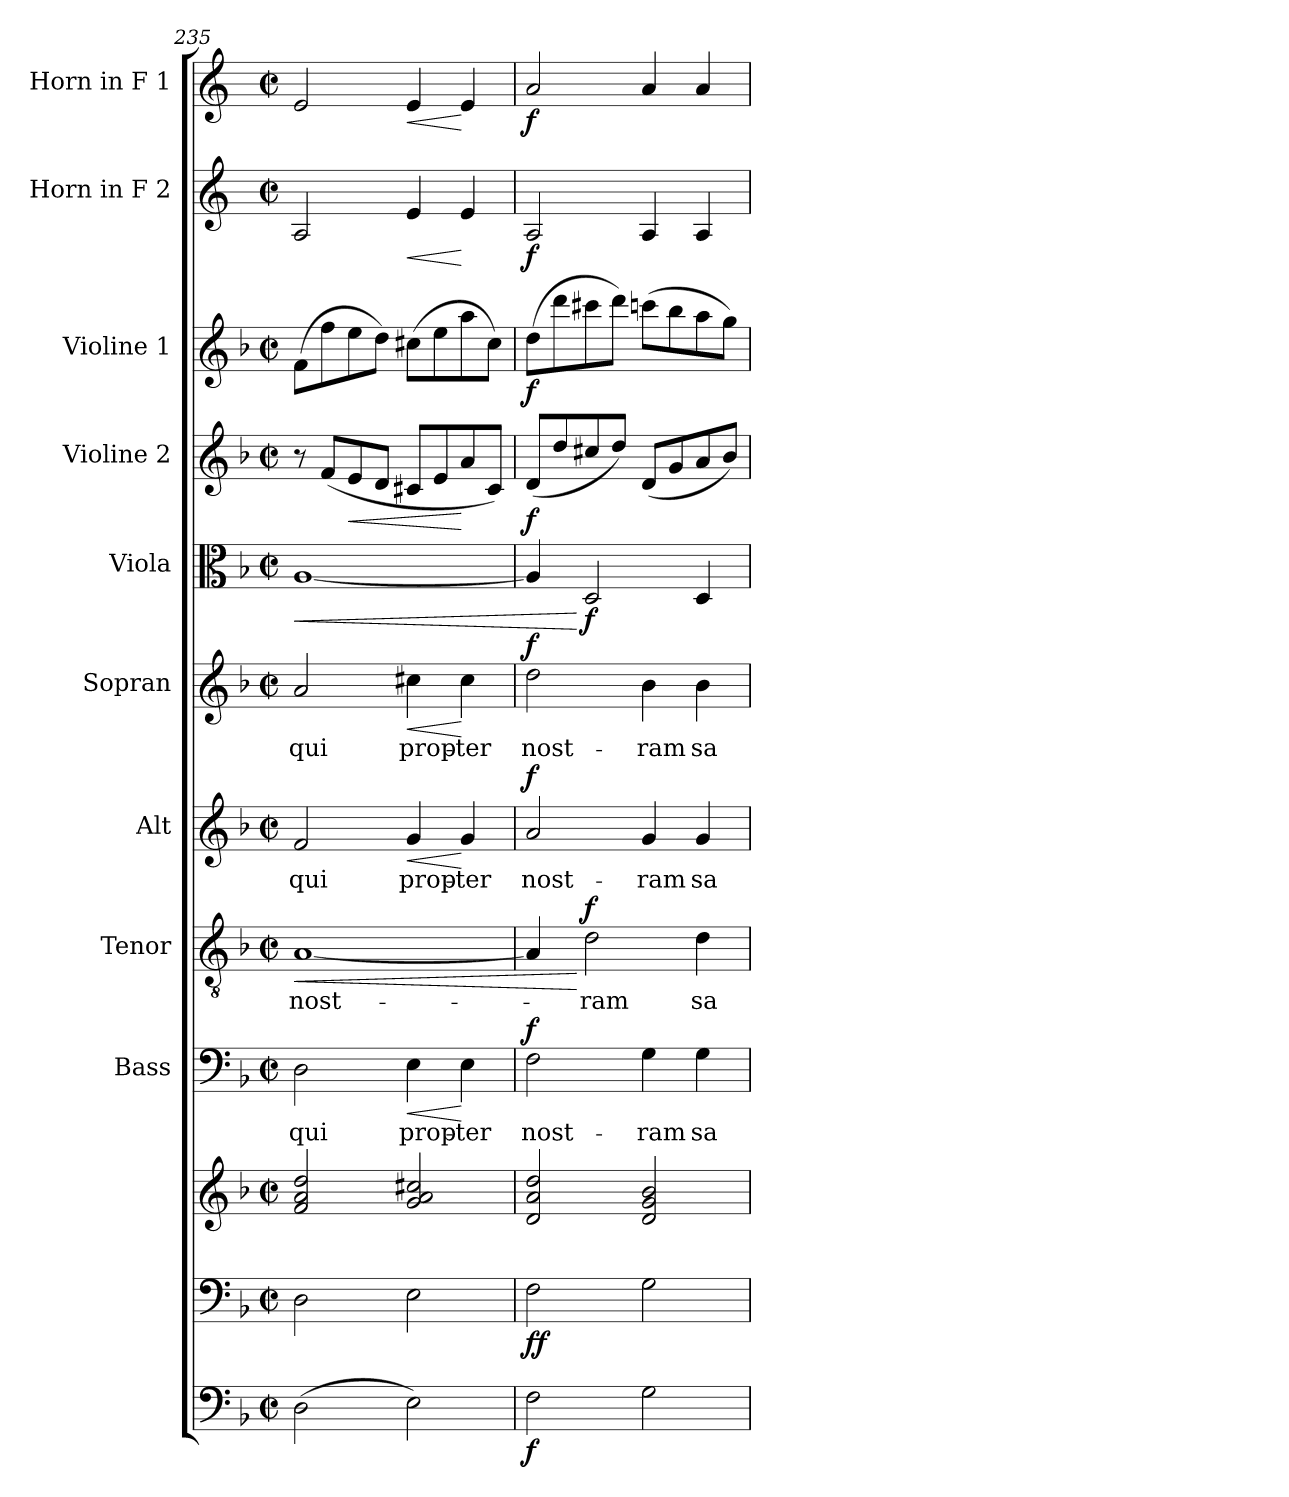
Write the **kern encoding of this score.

**kern	**dynam	**kern	**kern	**dynam	**kern	**text	**dynam	**kern	**text	**dynam	**kern	**text	**dynam	**kern	**text	**dynam	**kern	**dynam	**kern	**dynam	**kern	**dynam	**kern	**dynam	**kern	**dynam
*part11	*part11	*part10	*part10	*part10	*part9	*part9	*part9	*part8	*part8	*part8	*part7	*part7	*part7	*part6	*part6	*part6	*part5	*part5	*part4	*part4	*part3	*part3	*part2	*part2	*part1	*part1
*staff12	*staff12	*staff11	*staff10	*staff10/11	*staff9	*staff9	*staff9	*staff8	*staff8	*staff8	*staff7	*staff7	*staff7	*staff6	*staff6	*staff6	*staff5	*staff5	*staff4	*staff4	*staff3	*staff3	*staff2	*staff2	*staff1	*staff1
*	*	*	*	*	*I"Bass	*	*	*I"Tenor	*	*	*I"Alt	*	*	*I"Sopran	*	*	*I"Viola	*	*I"Violine 2	*	*I"Violine 1	*	*I"Horn in F 2	*	*I"Horn in F 1	*
*	*	*	*	*	*I'B.	*	*	*I'T.	*	*	*I'A.	*	*	*I'S.	*	*	*I'Vla.	*	*I'Vl. 2	*	*I'Vl. 1	*	*	*	*	*
*clefF4	*	*clefF4	*clefG2	*	*clefF4	*	*	*clefGv2	*	*	*clefG2	*	*	*clefG2	*	*	*clefC3	*	*clefG2	*	*clefG2	*	*clefG2	*	*clefG2	*
*ITrd7c12	*	*	*	*	*	*	*	*	*	*	*	*	*	*	*	*	*	*	*	*	*	*	*ITrd4c7	*	*ITrd4c7	*
*k[b-]	*	*k[b-]	*k[b-]	*	*k[b-]	*	*	*k[b-]	*	*	*k[b-]	*	*	*k[b-]	*	*	*k[b-]	*	*k[b-]	*	*k[b-]	*	*k[b-]	*	*k[b-]	*
*F:	*	*F:	*F:	*	*F:	*	*	*F:	*	*	*F:	*	*	*F:	*	*	*F:	*	*F:	*	*F:	*	*F:	*	*F:	*
*M2/2	*	*M2/2	*M2/2	*	*M2/2	*	*	*M2/2	*	*	*M2/2	*	*	*M2/2	*	*	*M2/2	*	*M2/2	*	*M2/2	*	*M2/2	*	*M2/2	*
*met(c|)	*	*met(c|)	*met(c|)	*	*met(c|)	*	*	*met(c|)	*	*	*met(c|)	*	*	*met(c|)	*	*	*met(c|)	*	*met(c|)	*	*met(c|)	*	*met(c|)	*	*met(c|)	*
=235	=235	=235	=235	=235	=235	=235	=235	=235	=235	=235	=235	=235	=235	=235	=235	=235	=235	=235	=235	=235	=235	=235	=235	=235	=235	=235
!	!	!	!	!	!	!LO:LY:b	!	!	!LO:LY:b	!LO:HP:b	!	!LO:LY:b	!	!	!LO:LY:b	!	!	!LO:HP:b	!	!	!	!	!	!	!	!
(>2DD\	.	2D\	2f/ 2a/ 2dd/	.	2D\	qui	.	[1A	nost-	<	2f/	qui	.	2a/	qui	.	[1A	<	8r	.	(>8f\L	.	2D/	.	2A/	.
.	.	.	.	.	.	.	.	.	.	.	.	.	.	.	.	.	.	.	(<8f/L	.	8ff\	.	.	.	.	.
!	!	!	!	!	!	!	!	!	!	!	!	!	!	!	!	!	!	!	!	!LO:HP:b	!	!	!	!	!	!
.	.	.	.	.	.	.	.	.	.	.	.	.	.	.	.	.	.	.	8e/	<	8ee\	.	.	.	.	.
.	.	.	.	.	.	.	.	.	.	.	.	.	.	.	.	.	.	.	8d/J	.	8dd\J)	.	.	.	.	.
!	!	!	!	!	!	!LO:LY:b	!LO:HP:b	!	!	!	!	!LO:LY:b	!LO:HP:b	!	!LO:LY:b	!LO:HP:b	!	!	!	!	!	!	!	!LO:HP:b	!	!LO:HP:b
2EE\)	.	2E\	2g/ 2a/ 2cc#X/	.	4E\	prop-	<	.	.	.	4g/	prop-	<	4cc#X\	prop-	<	.	.	8c#X/L	.	(>8cc#X\L	.	4A/	<	4A/	<
.	.	.	.	.	.	.	.	.	.	.	.	.	.	.	.	.	.	.	8e/	.	8ee\	.	.	.	.	.
!	!	!	!	!	!	!LO:LY:b	!	!	!	!	!	!LO:LY:b	!	!	!LO:LY:b	!	!	!	!	!	!	!	!	!	!	!
.	.	.	.	.	4E\	-ter	[	.	.	.	4g/	-ter	[	4cc#\	-ter	[	.	.	8a/	[	8aa\	.	4A/	[	4A/	[
.	.	.	.	.	.	.	.	.	.	.	.	.	.	.	.	.	.	.	8c#/J)	.	8cc#\J)	.	.	.	.	.
!!LO:PB:g=z
=236	=236	=236	=236	=236	=236	=236	=236	=236	=236	=236	=236	=236	=236	=236	=236	=236	=236	=236	=236	=236	=236	=236	=236	=236	=236	=236
!	!LO:DY:b	!	!	!LO:DY:b=2	!	!LO:LY:b	!	!	!	!	!	!LO:LY:b	!	!	!LO:LY:b	!	!	!	!	!	!	!	!	!	!	!
!	!	!	!	!LO:DY:n=1:b	!	!	!LO:DY:a	!	!	!	!	!	!LO:DY:a	!	!	!LO:DY:a	!	!	!	!LO:DY:b	!	!LO:DY:b	!	!LO:DY:b	!	!LO:DY:b
2FF\	f	2F\	2d/ 2a/ 2dd/	f f	2F\	nost-	f	4A/]	.	.	2a/	nost-	f	2dd\	nost-	f	4A/]	.	(<8d/L	f	(>8dd\L	f	2D/	f	2d/	f
.	.	.	.	.	.	.	.	.	.	.	.	.	.	.	.	.	.	.	8dd/	.	8ddd\	.	.	.	.	.
!	!	!	!	!	!	!	!	!	!LO:LY:b	!LO:DY:n=1:a	!	!	!	!	!	!	!	!LO:DY:n=1:b	!	!	!	!	!	!	!	!
.	.	.	.	.	.	.	.	2d\	-ram	[ f	.	.	.	.	.	.	2D/	[ f	8cc#X/	.	8ccc#X\	.	.	.	.	.
.	.	.	.	.	.	.	.	.	.	.	.	.	.	.	.	.	.	.	8dd/J)	.	8ddd\J)	.	.	.	.	.
!	!	!	!	!	!	!LO:LY:b	!	!	!	!	!	!LO:LY:b	!	!	!LO:LY:b	!	!	!	!	!	!	!	!	!	!	!
2GG\	.	2G\	2d/ 2g/ 2b-/	.	4G\	-ram	.	.	.	.	4g/	-ram	.	4b-\	-ram	.	.	.	(<8d/L	.	(>8cccn\L	.	4D/	.	4d/	.
.	.	.	.	.	.	.	.	.	.	.	.	.	.	.	.	.	.	.	8g/	.	8bb-\	.	.	.	.	.
!	!	!	!	!	!	!LO:LY:b	!	!	!LO:LY:b	!	!	!LO:LY:b	!	!	!LO:LY:b	!	!	!	!	!	!	!	!	!	!	!
.	.	.	.	.	4G\	sa-	.	4d\	sa-	.	4g/	sa-	.	4b-\	sa-	.	4D/	.	8a/	.	8aa\	.	4D/	.	4d/	.
.	.	.	.	.	.	.	.	.	.	.	.	.	.	.	.	.	.	.	8b-/J)	.	8gg\J)	.	.	.	.	.
=	=	=	=	=	=	=	=	=	=	=	=	=	=	=	=	=	=	=	=	=	=	=	=	=	=	=
*-	*-	*-	*-	*-	*-	*-	*-	*-	*-	*-	*-	*-	*-	*-	*-	*-	*-	*-	*-	*-	*-	*-	*-	*-	*-	*-
